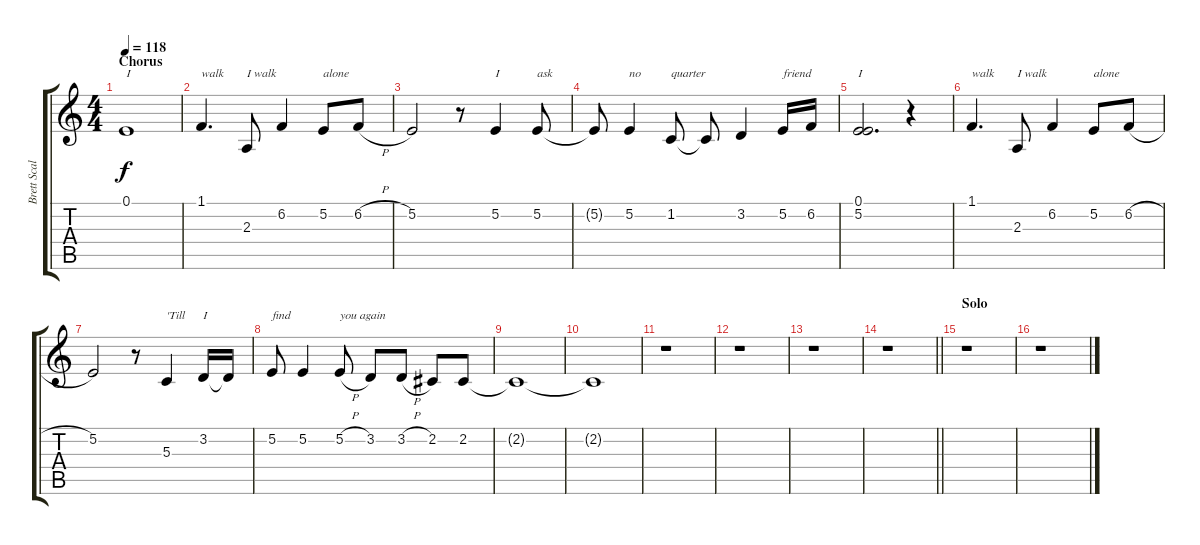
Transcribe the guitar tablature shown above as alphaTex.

\track ("Brett Scallions (Vocals)" "Brett Scal") {instrument bassoon}
\staff {score tabs}
\tuning (E4 B3 G3 D3 A2 E2) {hide}
\ts (4 4)
\section ("" "Chorus")
\tempo 118
\clef g2
\ks c
0.1.1{txt "I" dy f} |
1.1.4{d txt "walk"} 2.3.8{txt "I walk"} 6.2.4 5.2.8{txt "alone"} 6.2{h}.8 |
5.2.2 r.8 5.2.4{txt "I"} 5.2.8{txt "ask"} |
5.2{t}.8 5.2.4{txt "no"} 1.2.8{txt "quarter"} 1.2{t}.8 3.2.4 5.2.16{txt "friend"} 6.2.16 |
(0.1 5.2).2{d txt "I"} r.4 |
1.1.4{d txt "walk"} 2.3.8{txt "I walk"} 6.2.4 5.2.8{txt "alone"} 6.2{h}.8 |
5.2.2 r.8 5.3.4{txt "'Till"} 3.2.16{txt "I"} 3.2{t}.16 |
5.2.8{txt "find"} 5.2.4 5.2{h}.8{txt "you again"} 3.2.8 3.2{h}.8 2.2.8 2.2.8 |
2.2{t}.1 |
2.2{t}.1 |
r.1 |
r.1 |
r.1 |
\barLineRight lightlight
r.1 |
\section ("" "Solo")
r.1 |
r.1
